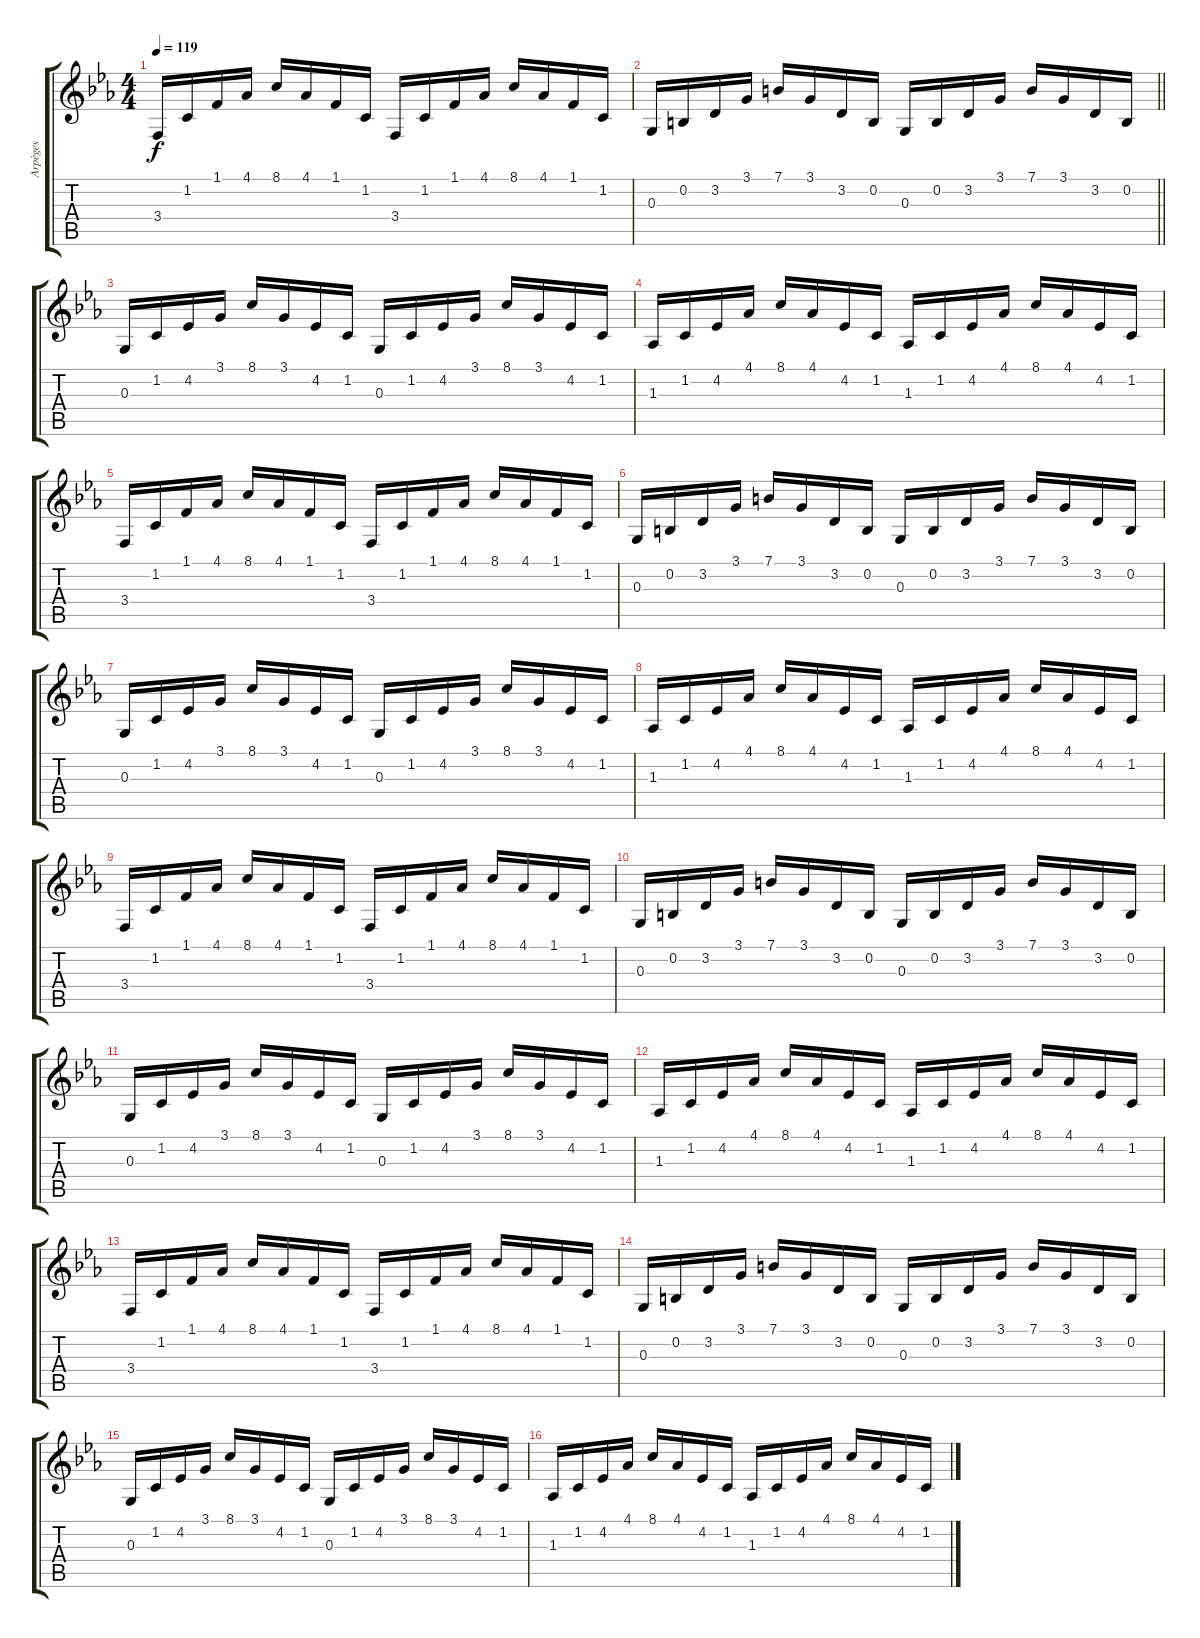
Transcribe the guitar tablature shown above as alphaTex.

\track ("Arpèges" "Arpèges") {instrument vibraphone}
\staff {score tabs}
\tuning (E4 B3 G3 D3 A2 E2) {hide}
\ts (4 4)
\tempo 119
\clef g2
\ks eb
3.4.16{dy f} 1.2.16 1.1.16 4.1.16 8.1.16 4.1.16 1.1.16 1.2.16 3.4.16 1.2.16 1.1.16 4.1.16 8.1.16 4.1.16 1.1.16 1.2.16 |
\barLineRight lightlight
0.3.16 0.2.16 3.2.16 3.1.16 7.1.16 3.1.16 3.2.16 0.2.16 0.3.16 0.2.16 3.2.16 3.1.16 7.1.16 3.1.16 3.2.16 0.2.16 |
0.3.16 1.2.16 4.2.16 3.1.16 8.1.16 3.1.16 4.2.16 1.2.16 0.3.16 1.2.16 4.2.16 3.1.16 8.1.16 3.1.16 4.2.16 1.2.16 |
1.3.16 1.2.16 4.2.16 4.1.16 8.1.16 4.1.16 4.2.16 1.2.16 1.3.16 1.2.16 4.2.16 4.1.16 8.1.16 4.1.16 4.2.16 1.2.16 |
3.4.16 1.2.16 1.1.16 4.1.16 8.1.16 4.1.16 1.1.16 1.2.16 3.4.16 1.2.16 1.1.16 4.1.16 8.1.16 4.1.16 1.1.16 1.2.16 |
0.3.16 0.2.16 3.2.16 3.1.16 7.1.16 3.1.16 3.2.16 0.2.16 0.3.16 0.2.16 3.2.16 3.1.16 7.1.16 3.1.16 3.2.16 0.2.16 |
0.3.16 1.2.16 4.2.16 3.1.16 8.1.16 3.1.16 4.2.16 1.2.16 0.3.16 1.2.16 4.2.16 3.1.16 8.1.16 3.1.16 4.2.16 1.2.16 |
1.3.16 1.2.16 4.2.16 4.1.16 8.1.16 4.1.16 4.2.16 1.2.16 1.3.16 1.2.16 4.2.16 4.1.16 8.1.16 4.1.16 4.2.16 1.2.16 |
3.4.16 1.2.16 1.1.16 4.1.16 8.1.16 4.1.16 1.1.16 1.2.16 3.4.16 1.2.16 1.1.16 4.1.16 8.1.16 4.1.16 1.1.16 1.2.16 |
0.3.16 0.2.16 3.2.16 3.1.16 7.1.16 3.1.16 3.2.16 0.2.16 0.3.16 0.2.16 3.2.16 3.1.16 7.1.16 3.1.16 3.2.16 0.2.16 |
0.3.16 1.2.16 4.2.16 3.1.16 8.1.16 3.1.16 4.2.16 1.2.16 0.3.16 1.2.16 4.2.16 3.1.16 8.1.16 3.1.16 4.2.16 1.2.16 |
1.3.16 1.2.16 4.2.16 4.1.16 8.1.16 4.1.16 4.2.16 1.2.16 1.3.16 1.2.16 4.2.16 4.1.16 8.1.16 4.1.16 4.2.16 1.2.16 |
3.4.16 1.2.16 1.1.16 4.1.16 8.1.16 4.1.16 1.1.16 1.2.16 3.4.16 1.2.16 1.1.16 4.1.16 8.1.16 4.1.16 1.1.16 1.2.16 |
0.3.16 0.2.16 3.2.16 3.1.16 7.1.16 3.1.16 3.2.16 0.2.16 0.3.16 0.2.16 3.2.16 3.1.16 7.1.16 3.1.16 3.2.16 0.2.16 |
0.3.16 1.2.16 4.2.16 3.1.16 8.1.16 3.1.16 4.2.16 1.2.16 0.3.16 1.2.16 4.2.16 3.1.16 8.1.16 3.1.16 4.2.16 1.2.16 |
1.3.16 1.2.16 4.2.16 4.1.16 8.1.16 4.1.16 4.2.16 1.2.16 1.3.16 1.2.16 4.2.16 4.1.16 8.1.16 4.1.16 4.2.16 1.2.16
